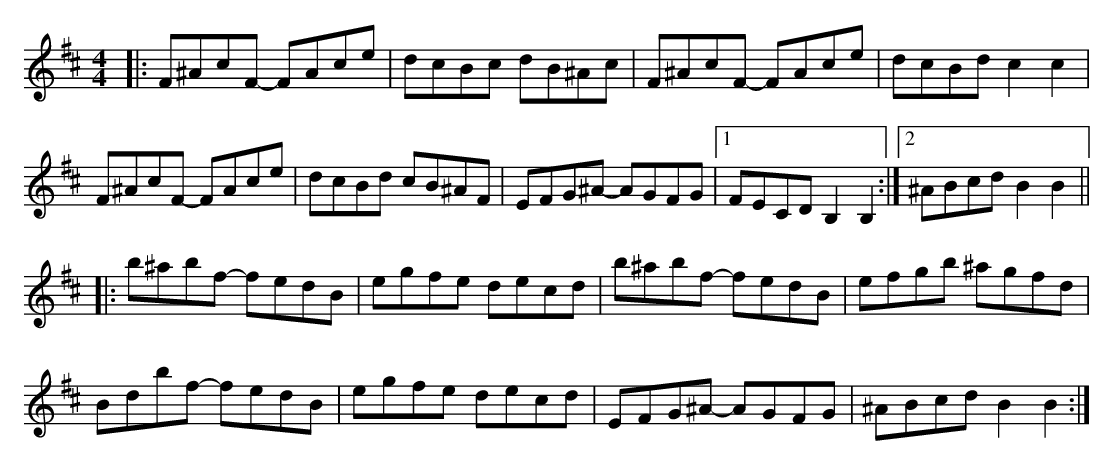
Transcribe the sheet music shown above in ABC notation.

X:1
M:4/4
K:Bmin
|:F^AcF - FAce|dcBc dB^Ac|F^AcF - FAce|dcBdc2c2|
F^AcF - FAce|dcBd cB^AF|EFG^A - AGFG|1 FECDB,2B,2:|2 ^ABcdB2B2||
|:b^abf - fedB|egfe decd|b^abf - fedB|efgb ^agfd|
Bdbf - fedB|egfe decd|EFG^A - AGFG|^ABcdB2B2:|
